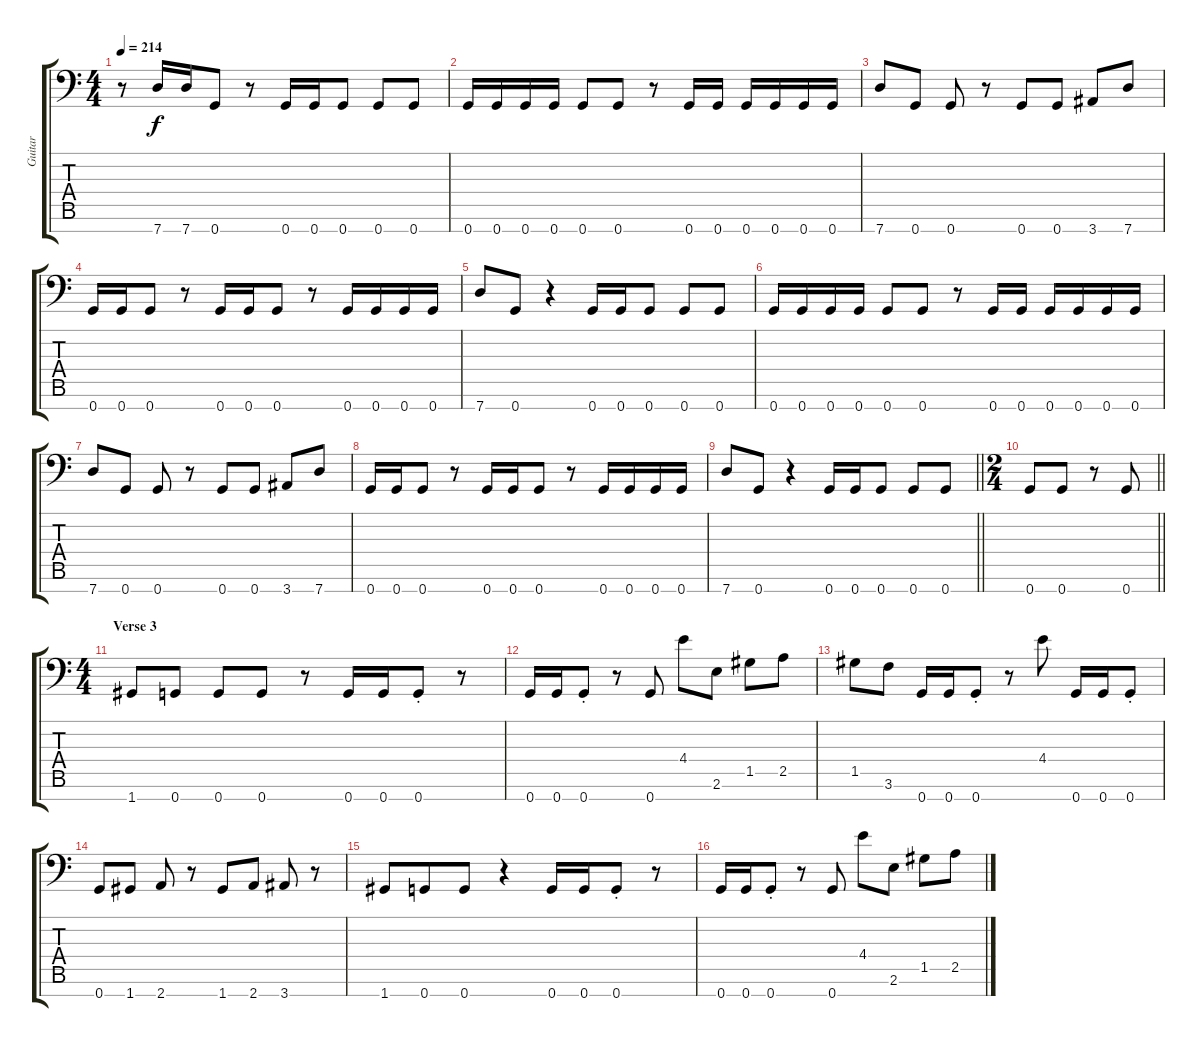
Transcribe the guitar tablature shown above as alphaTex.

\track ("Guitar" "Guitar") {instrument distortionguitar}
\staff {score tabs}
\tuning (D4 A3 F3 C3 G2 D2 G1) {hide}
\ts (4 4)
\tempo 214
\clef f4
\ks c
r.8{dy f} 7.7.16 7.7.16{beam merge} 0.7.8 r.8 0.7.16 0.7.16 0.7.8 0.7.8 0.7.8 |
0.7.16 0.7.16 0.7.16 0.7.16 0.7.8 0.7.8 r.8 0.7.16{beam merge} 0.7.16 0.7.16 0.7.16 0.7.16 0.7.16 |
7.7.8 0.7.8 0.7.8 r.8 0.7.8 0.7.8 3.7.8 7.7.8 |
0.7.16 0.7.16{beam merge} 0.7.8 r.8 0.7.16 0.7.16{beam merge} 0.7.8 r.8 0.7.16 0.7.16 0.7.16 0.7.16 |
7.7.8 0.7.8 r.4 0.7.16 0.7.16 0.7.8 0.7.8 0.7.8 |
0.7.16 0.7.16 0.7.16 0.7.16 0.7.8 0.7.8 r.8 0.7.16{beam merge} 0.7.16 0.7.16 0.7.16 0.7.16 0.7.16 |
7.7.8 0.7.8 0.7.8 r.8 0.7.8 0.7.8 3.7.8 7.7.8 |
0.7.16 0.7.16{beam merge} 0.7.8 r.8 0.7.16 0.7.16{beam merge} 0.7.8 r.8 0.7.16 0.7.16 0.7.16 0.7.16 |
\barLineRight lightlight
7.7.8 0.7.8 r.4 0.7.16 0.7.16 0.7.8 0.7.8 0.7.8 |
\ts (2 4)
\section ("" "")
\barLineRight lightlight
0.7.8 0.7.8 r.8 0.7.8 |
\ts (4 4)
\section ("" "Verse 3")
1.7.8 0.7.8 0.7.8 0.7.8 r.8 0.7.16 0.7.16{beam merge} 0.7{st}.8 r.8 |
0.7.16 0.7.16{beam merge} 0.7{st}.8 r.8 0.7.8 4.4.8 2.6.8 1.5.8 2.5.8 |
1.5.8 3.6.8 0.7.16 0.7.16{beam merge} 0.7{st}.8 r.8 4.4.8 0.7.16 0.7.16{beam merge} 0.7{st}.8 |
0.7.8 1.7.8 2.7.8 r.8 1.7.8 2.7.8 3.7.8 r.8 |
1.7.8 0.7.8{beam merge} 0.7.8 r.4 0.7.16 0.7.16{beam merge} 0.7{st}.8 r.8 |
0.7.16 0.7.16{beam merge} 0.7{st}.8 r.8 0.7.8 4.4.8 2.6.8 1.5.8 2.5.8
